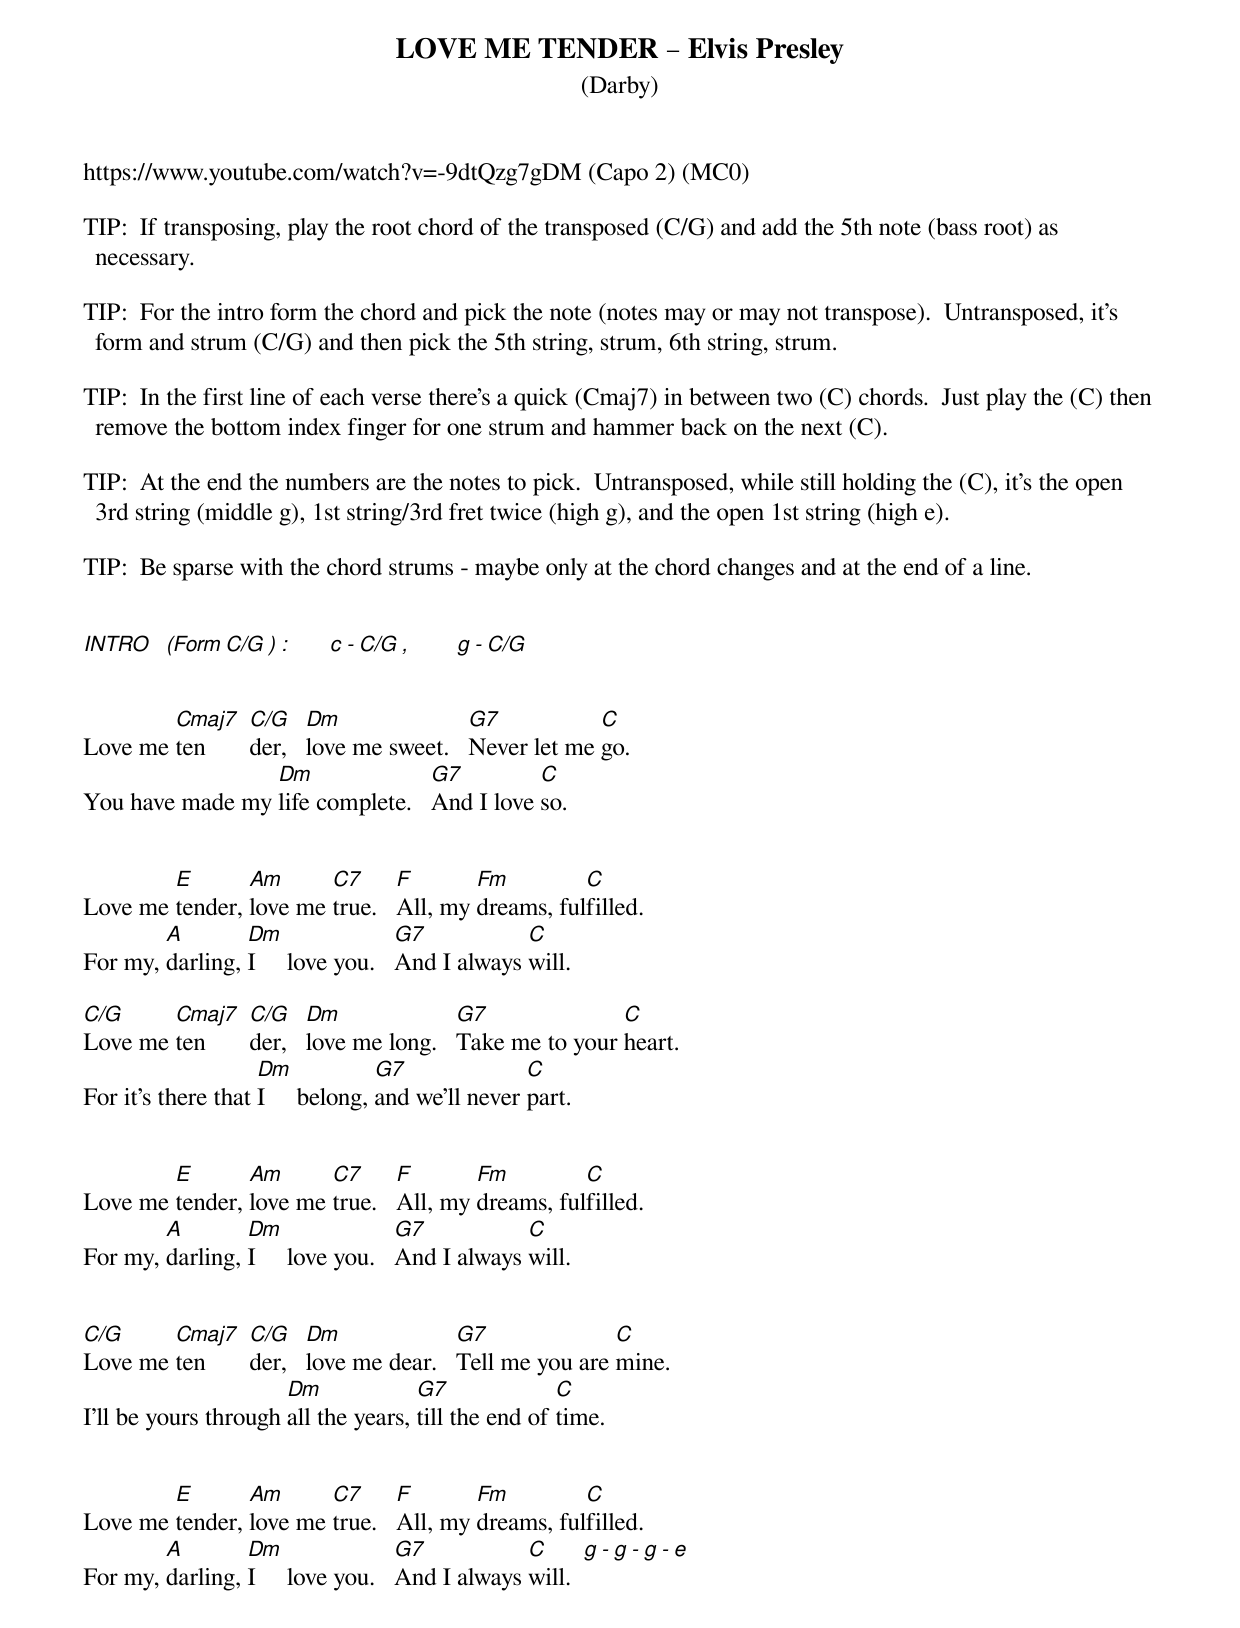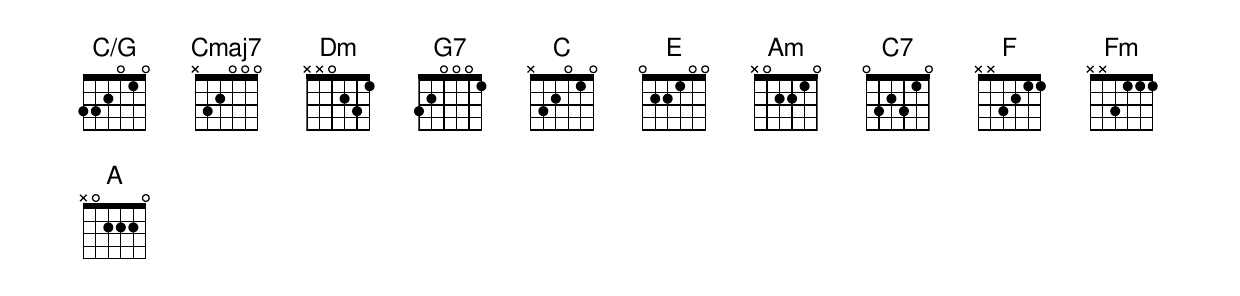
{define: C/G base-fret 1 frets 3 3 2 0 1 0}
{define: F base-fret 1 frets x x 3 2 1 1}
{define: Fm base-fret 1 frets x x 3 1 1 1}
{t: LOVE ME TENDER – Elvis Presley }
{st: (Darby) }
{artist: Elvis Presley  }
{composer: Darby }


https://www.youtube.com/watch?v=-9dtQzg7gDM (Capo 2) (MC0)

TIP:  If transposing, play the root chord of the transposed (C/G) and add the 5th note (bass root) as necessary.

TIP:  For the intro form the chord and pick the note (notes may or may not transpose).  Untransposed, it's form and strum (C/G) and then pick the 5th string, strum, 6th string, strum.

TIP:  In the first line of each verse there’s a quick (Cmaj7) in between two (C) chords.  Just play the (C) then remove the bottom index finger for one strum and hammer back on the next (C).

TIP:  At the end the numbers are the notes to pick.  Untransposed, while still holding the (C), it's the open 3rd string (middle g), 1st string/3rd fret twice (high g), and the open 1st string (high e).

TIP:  Be sparse with the chord strums - maybe only at the chord changes and at the end of a line.


[INTRO]  [(Form][C/G][)][:]      [c][-][C/G][,]       [g][-][C/G]


Love me [Cmaj7]ten       [C/G]der,   [Dm]love me sweet.   [G7]Never let me [C]go.
You have made my [Dm]life complete.   [G7]And I love [C]so.


Love me [E]tender, [Am]love me [C7]true.   [F]All, my [Fm]dreams, ful[C]filled.
For my, [A]darling, [Dm]I     love you.   [G7]And I always [C]will.

[C/G]Love me [Cmaj7]ten       [C/G]der,   [Dm]love me long.   [G7]Take me to your [C]heart.
For it’s there that [Dm]I     belong, [G7]and we’ll never [C]part.


Love me [E]tender, [Am]love me [C7]true.   [F]All, my [Fm]dreams, ful[C]filled.
For my, [A]darling, [Dm]I     love you.   [G7]And I always [C]will.


[C/G]Love me [Cmaj7]ten       [C/G]der,   [Dm]love me dear.   [G7]Tell me you are [C]mine.
I’ll be yours through [Dm]all the years, [G7]till the end of [C]time.


Love me [E]tender, [Am]love me [C7]true.   [F]All, my [Fm]dreams, ful[C]filled.
For my, [A]darling, [Dm]I     love you.   [G7]And I always [C]will.  [g][-][g][-][g][-][e]
